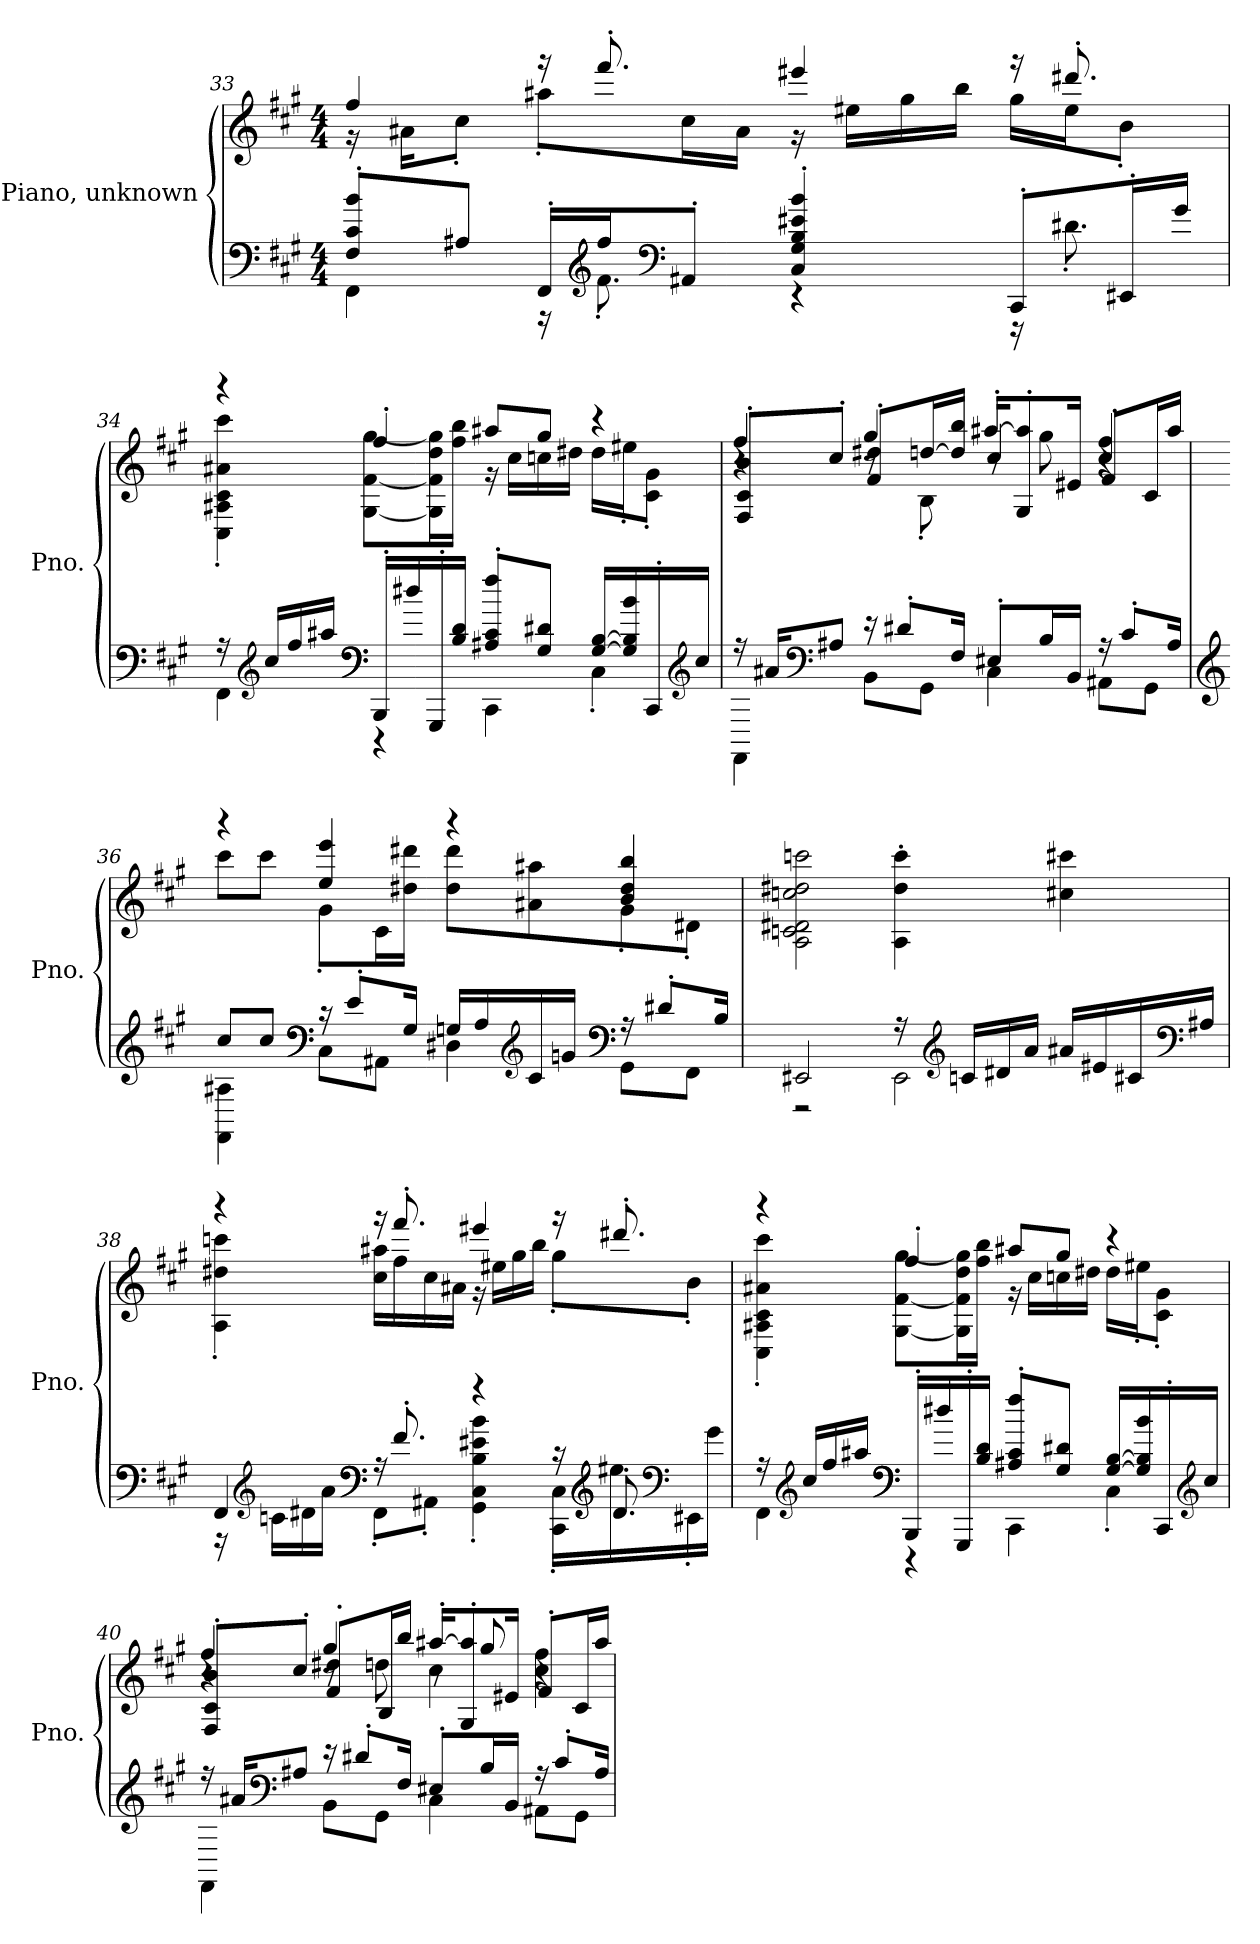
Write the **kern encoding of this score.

**kern	**kern
*part1	*part1
*staff2	*staff1
*I"Piano, unknown	*
*I'Pno.	*
!!LO:LB:g=z
*clefF4	*clefG2
*k[f#c#g#]	*k[f#c#g#]
*M4/4	*M4/4
=33	=33
*^	*^
8F#/' 8c#/' 8b/'L	4FF#\	4ff#/	16r
.	.	.	16a#X\KL
8A#X/J	.	.	8cc#'\J
16FF#'/LL	16r	16r	8aa#X'\L
*clefG2	*	*	*
16ff#/J	8.f#'\	8.fff#'/	.
*clefF4	*	*	*
8AA#X'/J	.	.	16cc#\L
.	.	.	16a#\JJ
4C#/' 4G#/' 4B/' 4e#X/' 4b/'	4r	4eee#X/	16r
.	.	.	16ee#X\LL
.	.	.	16gg#\
.	.	.	16bb\JJ
8CC#'/L	16r	16r	16gg#\LL
.	8.d#X'\	8.ddd#X'/	16ee#\J
16EE#X'/L	.	.	8b'\J
16g#/JJ	.	.	.
!!LO:PB:g=z	!!
=34	=34	=34	=34
16r	4FF#\	4r	4C#\' 4A#X\' 4c#\' 4a#X\' 4ccc#\'
*clefG2	*	*	*
16cc#/LL	.	.	.
16ff#/	.	.	.
16aa#X/JJ	.	.	.
*clefF4	*	*	*
16BBB'/LL	4r	4ff#'/	[8G#\ [8f#\ [8gg#\L
16dd#X/	.	.	.
16GGG#'/	.	.	16G#\] 16f#\] 16dd\ 16gg#\]L
16B/ 16d/JJ	.	.	16ff#\ 16bb\JJ
8A#X/' 8c#/' 8ff#/'L	4CC#\	8aa#X/L	16r
.	.	.	16cc#\LL
8G#/ 8d#X/J	.	8gg#/J	16ccn\
.	.	.	16dd#X\JJ
[16G#/ [16B/LL	4C#'\	4r	16dd#\LL
16G#/] 16B/] 16b/	.	.	16ee#X'\J
16CC#'/	.	.	8c#\' 8g#\'J
*clefG2	*	*	*
16cc#/JJ	.	.	.
!!LO:LB:g=z
=35	=35	=35	=35
*	*	*	*^
16r	4FF#\	4ff#/	4r	8F#/' 8c#/' 8b/'L
16a#X/KL	.	.	.	.
*clefF4	*	*	*	*
8A#X/J	.	.	.	8cc#'/J
16r	8BB\L	4gg#/	8r	8f#/' 8dd#X/'L
8d#X'/L	.	.	.	.
.	8GG#\J	.	8B'\	[16ddn/L
16F#/Jk	.	.	.	16dd/] 16bb/JJ
8E#X'/L	4C#\	4cc#/	8r	[16aa#X'/KL
.	.	.	.	8G#/' 8aa#/]'
16B/L	.	.	8gg#\	.
16BB/JJ	.	.	.	16e#X/Jk
16r	8AA#X\L	4cc#/ 4ff#/	4r	8f#'/L
8c#'/L	.	.	.	.
.	8GG#\J	.	.	16c#/L
16A#/Jk	.	.	.	16aa#/JJ
*	*	*v	*v	*v
!!LO:LB:g=z
=36	=36	=36
*clefG2	*	*
*	*	*^
8cc#/L	4FF#\ 4A#X\	4r	8ccc#\L
8cc#/J	.	.	8ccc#\J
*clefF4	*	*	*
16r	8C#\L	4ee/ 4eee/	8g#'\L
8e'/L	.	.	.
.	8AA#X\J	.	16c#\L
16G#/Jk	.	.	16dd#X\ 16ddd#X\JJ
16Gn/LL	4D#X\	4r	8dd#\ 8ddd#\L
16A#/	.	.	.
*clefG2	*	*	*
16c#/	.	.	8a#X\ 8aa#X\
16gn/JJ	.	.	.
*clefF4	*	*	*
16r	8GG#\L	4b/ 4dd#/ 4bb/	8g#'\
8d#X'/L	.	.	.
.	8FF#\J	.	8d#X'\J
16B/Jk	.	.	.
*	*	*v	*v
=37	=37	=37
2EE#X/	2r	2A\ 2cn\ 2d#X\ 2ccn\ 2dd#X\ 2cccn\
16r	2EE#\	4A\' 4dd#\' 4ccc\'
*clefG2	*	*
16cn/LL	.	.
16d#X/	.	.
16a/JJ	.	.
16a#X/LL	.	4cc#X\ 4ccc#X\
16e#X/	.	.
16c#X/	.	.
*clefF4	*	*
16A#X/JJ	.	.
!!LO:LB:g=z
=38	=38	=38
*	*	*^
4FF#/	16r	4r	4A\' 4dd#X\' 4cccn\'
*clefG2	*	*	*
.	16cn\LL	.	.
.	16d#X\	.	.
.	16a\JJ	.	.
*clefF4	*	*	*
16r	8FF#'\L	16r	16cc#\ 16aa#X\LL
8.f#'/	.	8.fff#'/	16ff#\
.	8AA#X'\J	.	16cc#\
.	.	.	16a#X\JJ
4r	4GG#\' 4C#\' 4B\' 4e#X\' 4b\'	4eee#X/	16r
.	.	.	16ee#X\LL
.	.	.	16gg#\
.	.	.	16bb\JJ
16r	16CC#\' 16C#\'LL	16r	8gg#'\L
*clefG2	*	*	*
8.d#'/	16ee#X\	8.ddd#X'/	.
*clefF4	*	*	*
.	16EE#X'\	.	8b'\J
.	16g#\JJ	.	.
!!LO:LB:g=z	!!
=39	=39	=39	=39
16r	4FF#\	4r	4C#\' 4A#X\' 4c#\' 4a#X\' 4ccc#\'
*clefG2	*	*	*
16cc#/LL	.	.	.
16ff#/	.	.	.
16aa#X/JJ	.	.	.
*clefF4	*	*	*
16BBB'/LL	4r	4ff#'/	[8G#\ [8f#\ [8gg#\L
16dd#X/	.	.	.
16GGG#'/	.	.	16G#\] 16f#\] 16dd\ 16gg#\]L
16B/ 16d/JJ	.	.	16ff#\ 16bb\JJ
8A#X/' 8c#/' 8ff#/'L	4CC#\	8aa#X/L	16r
.	.	.	16cc#\LL
8G#/ 8d#X/J	.	8gg#/J	16ccn\
.	.	.	16dd#X\JJ
[16G#/ [16B/LL	4C#'\	4r	16dd#\LL
16G#/] 16B/] 16b/	.	.	16ee#X'\J
16CC#'/	.	.	8c#\' 8g#\'J
*clefG2	*	*	*
16cc#/JJ	.	.	.
!!LO:LB:g=z
=40	=40	=40	=40
*	*	*	*^
16r	4FF#\	4ff#/	4r	8F#/' 8c#/' 8b/'L
16a#X/KL	.	.	.	.
*clefF4	*	*	*	*
8A#X/J	.	.	.	8cc#'/J
16r	8BB\L	4gg#/	8r	8f#/' 8dd#X/'L
8d#X'/L	.	.	.	.
.	8GG#\J	.	8ddn\	16B/L
16F#/Jk	.	.	.	16bb/JJ
8E#X'/L	4C#\	8r	4cc#\	[16aa#X'/KL
.	.	.	.	8G#/' 8aa#/]'
16B/L	.	8gg#/	.	.
16BB/JJ	.	.	.	16e#X/Jk
16r	8AA#X\L	4r	4cc#\ 4ff#\	8f#'/L
8c#'/L	.	.	.	.
.	8GG#\J	.	.	16c#/L
16A#/Jk	.	.	.	16aa#/JJ
*v	*v	*	*	*
*	*v	*v	*v
=	=
*-	*-
